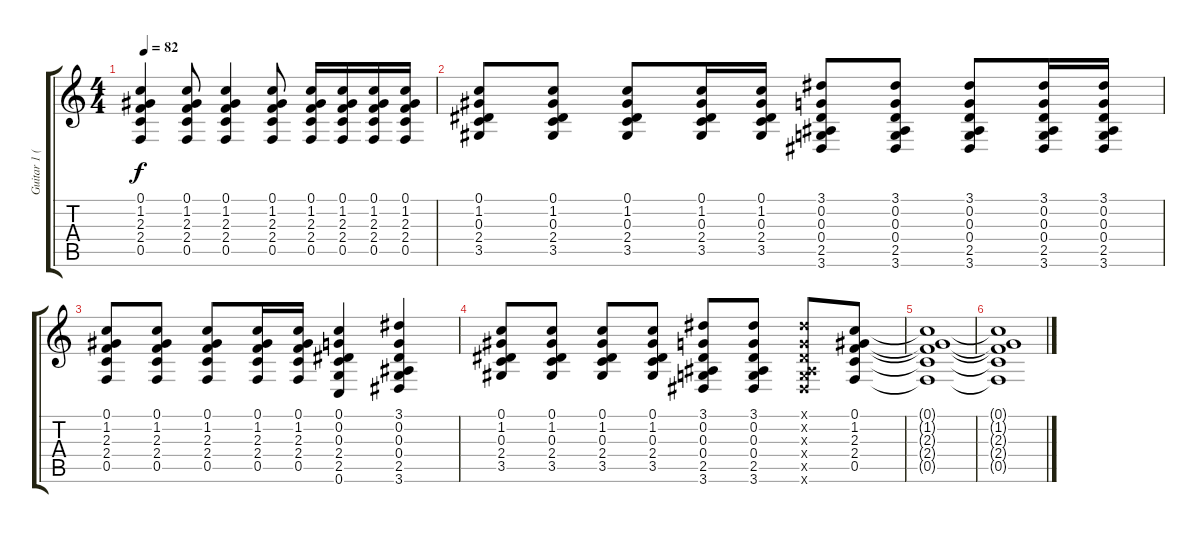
\track ("Guitar 1 (Acoustic)" "Guitar 1 (") {instrument acousticguitarsteel}
\staff {score tabs}
\tuning (C4 G3 Eb3 Bb2 F2 C2) {hide}
\ts (4 4)
\tempo 82
\clef g2
\ks c
(0.1 1.2 2.3 2.4 0.5).4{dy f} (0.1 1.2 2.3 2.4 0.5).8 (0.1 1.2 2.3 2.4 0.5).4 (0.1 1.2 2.3 2.4 0.5).8 (0.1 1.2 2.3 2.4 0.5).16 (0.1 1.2 2.3 2.4 0.5).16 (0.1 1.2 2.3 2.4 0.5).16 (0.1 1.2 2.3 2.4 0.5).16 |
(0.1 1.2 0.3 2.4 3.5).8 (0.1 1.2 0.3 2.4 3.5).8 (0.1 1.2 0.3 2.4 3.5).8 (0.1 1.2 0.3 2.4 3.5).16 (0.1 1.2 0.3 2.4 3.5).16 (3.1 0.2 0.3 0.4 2.5 3.6).8 (3.1 0.2 0.3 0.4 2.5 3.6).8 (3.1 0.2 0.3 0.4 2.5 3.6).8 (3.1 0.2 0.3 0.4 2.5 3.6).16 (3.1 0.2 0.3 0.4 2.5 3.6).16 |
(0.1 1.2 2.3 2.4 0.5).8 (0.1 1.2 2.3 2.4 0.5).8 (0.1 1.2 2.3 2.4 0.5).8 (0.1 1.2 2.3 2.4 0.5).16 (0.1 1.2 2.3 2.4 0.5).16 (0.1 0.2 0.3 2.4 2.5 0.6).4 (3.1 0.2 0.3 0.4 2.5 3.6).4 |
(0.1 1.2 0.3 2.4 3.5).8 (0.1 1.2 0.3 2.4 3.5).8 (0.1 1.2 0.3 2.4 3.5).8 (0.1 1.2 0.3 2.4 3.5).8 (3.1 0.2 0.3 0.4 2.5 3.6).8 (3.1 0.2 0.3 0.4 2.5 3.6).8 (3.1{x} 0.2{x} 0.3{x} 0.4{x} 2.5{x} 3.6{x}).8 (0.1 1.2 2.3 2.4 0.5).8 |
(0.1{t} 1.2{t} 2.3{t} 2.4{t} 0.5{t}).1 |
(0.1{t} 1.2{t} 2.3{t} 2.4{t} 0.5{t}).1{volume 0}
